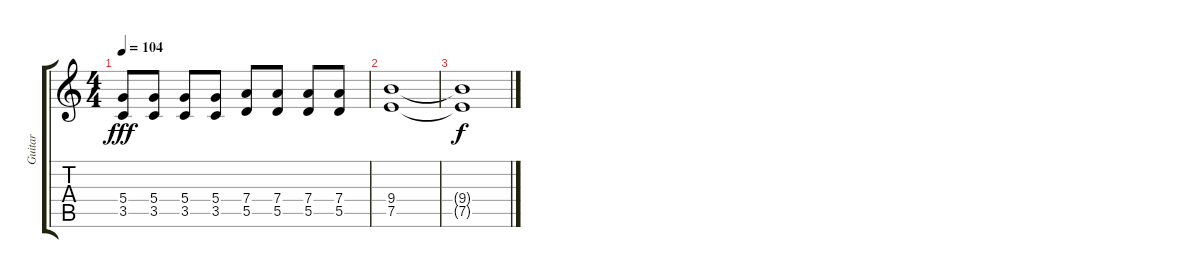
\track ("Guitar" "Guitar") {instrument overdrivenguitar}
\staff {score tabs}
\tuning (E4 B3 G3 D3 A2 E2) {hide}
\ts (4 4)
\tempo 104
\clef g2
\ks c
(5.4 3.5).8{dy fff} (5.4 3.5).8 (5.4 3.5).8 (5.4 3.5).8 (7.4 5.5).8 (7.4 5.5).8 (7.4 5.5).8 (7.4 5.5).8 |
(9.4 7.5).1 |
(9.4{t} 7.5{t}).1{dy f}
